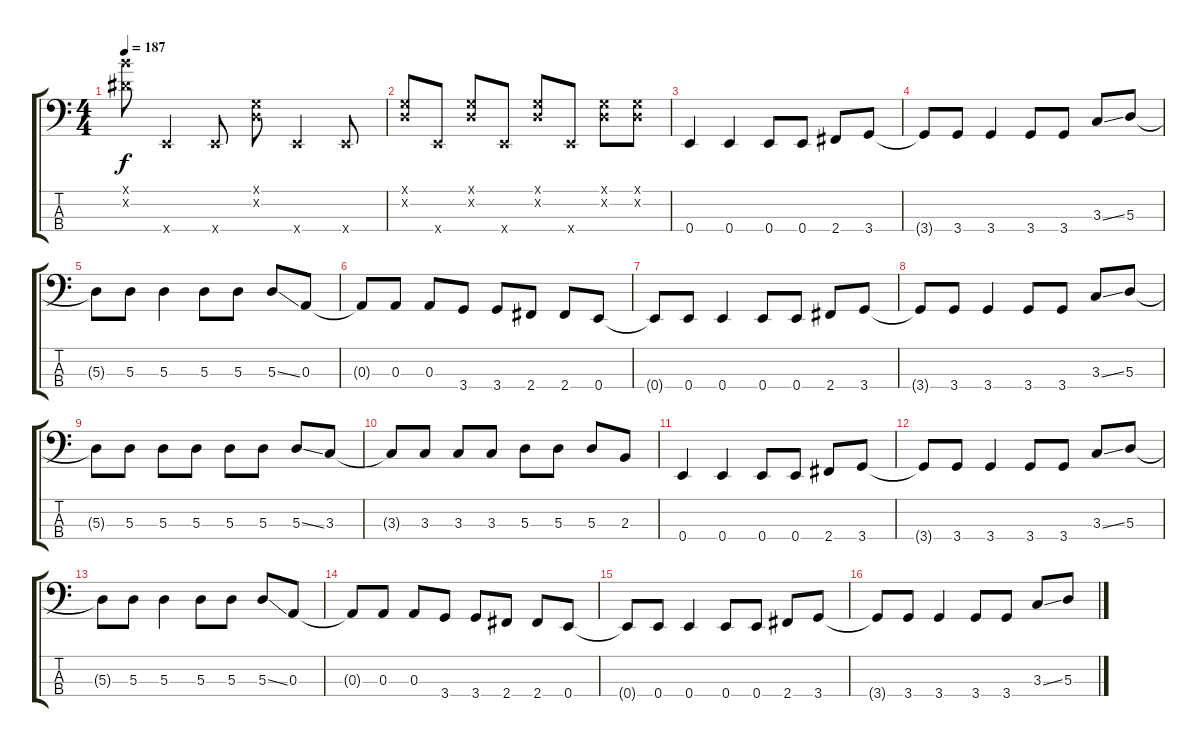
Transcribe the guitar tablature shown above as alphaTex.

\track "" {instrument electricbasspick}
\staff {score tabs}
\tuning (G2 D2 A1 E1) {hide}
\ts (4 4)
\tempo 187
\clef f4
\ks c
(16.1{x} 13.2{x}).8{dy f instrument electricbasspick} 0.4{x}.4 0.4{x}.8 (0.1{x} 0.2{x}).8 0.4{x}.4 0.4{x}.8 |
(0.1{x} 0.2{x}).8 0.4{x}.8 (0.1{x} 0.2{x}).8 0.4{x}.8 (0.1{x} 0.2{x}).8 0.4{x}.8 (0.1{x} 0.2{x}).8 (0.1{x} 0.2{x}).8 |
0.4.4 0.4.4 0.4.8 0.4.8 2.4.8 3.4.8 |
3.4{t}.8 3.4.8 3.4.4 3.4.8 3.4.8 3.3{ss}.8 5.3.8 |
5.3{t}.8 5.3.8 5.3.4 5.3.8 5.3.8 5.3{ss}.8 0.3.8 |
0.3{t}.8 0.3.8 0.3.8 3.4.8 3.4.8 2.4.8 2.4.8 0.4.8 |
0.4{t}.8 0.4.8 0.4.4 0.4.8 0.4.8 2.4.8 3.4.8 |
3.4{t}.8 3.4.8 3.4.4 3.4.8 3.4.8 3.3{ss}.8 5.3.8 |
5.3{t}.8 5.3.8 5.3.8 5.3.8 5.3.8 5.3.8 5.3{ss}.8 3.3.8 |
3.3{t}.8 3.3.8 3.3.8 3.3.8 5.3.8 5.3.8 5.3.8 2.3.8 |
0.4.4 0.4.4 0.4.8 0.4.8 2.4.8 3.4.8 |
3.4{t}.8 3.4.8 3.4.4 3.4.8 3.4.8 3.3{ss}.8 5.3.8 |
5.3{t}.8 5.3.8 5.3.4 5.3.8 5.3.8 5.3{ss}.8 0.3.8 |
0.3{t}.8 0.3.8 0.3.8 3.4.8 3.4.8 2.4.8 2.4.8 0.4.8 |
0.4{t}.8 0.4.8 0.4.4 0.4.8 0.4.8 2.4.8 3.4.8 |
3.4{t}.8 3.4.8 3.4.4 3.4.8 3.4.8 3.3{ss}.8 5.3.8
